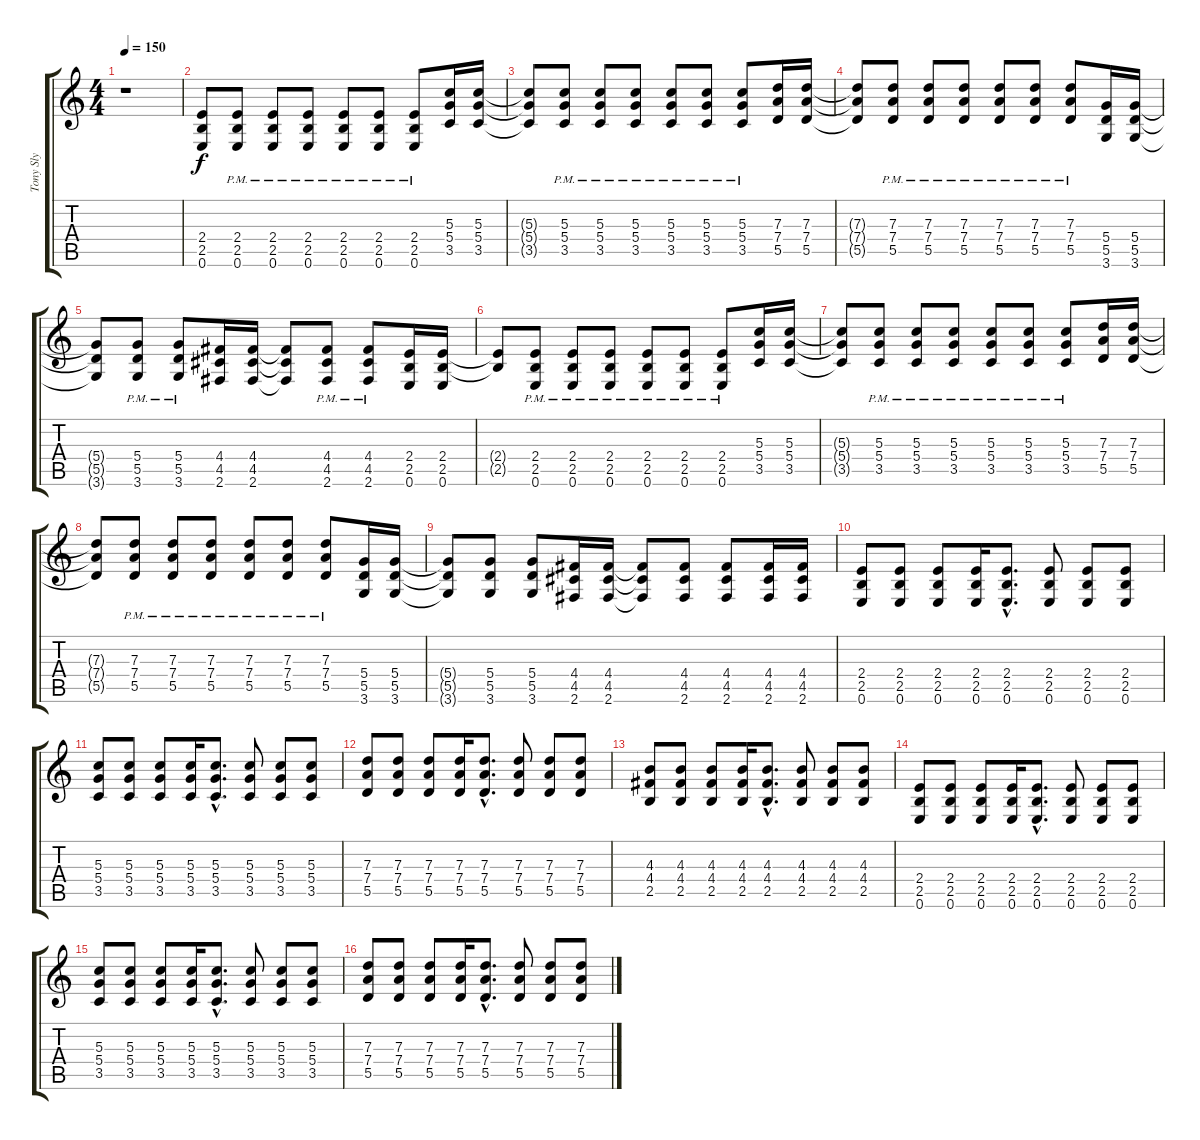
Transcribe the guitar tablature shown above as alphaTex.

\track ("Tony Sly" "Tony Sly") {instrument distortionguitar}
\staff {score tabs}
\tuning (E4 B3 G3 D3 A2 E2) {hide}
\ts (4 4)
\tempo 150
\clef g2
\ks c
r.1{txt "" dy f instrument distortionguitar} |
(2.4 2.5 0.6).8 (2.4{pm} 2.5{pm} 0.6{pm}).8 (2.4{pm} 2.5{pm} 0.6{pm}).8 (2.4{pm} 2.5{pm} 0.6{pm}).8 (2.4{pm} 2.5{pm} 0.6{pm}).8 (2.4{pm} 2.5{pm} 0.6{pm}).8 (2.4{pm} 2.5{pm} 0.6{pm}).8 (5.3 5.4 3.5).16 (5.3 5.4 3.5).16 |
(5.3{t} 5.4{t} 3.5{t}).8 (5.3{pm} 5.4{pm} 3.5{pm}).8 (5.3{pm} 5.4{pm} 3.5{pm}).8 (5.3{pm} 5.4{pm} 3.5{pm}).8 (5.3{pm} 5.4{pm} 3.5{pm}).8 (5.3{pm} 5.4{pm} 3.5{pm}).8 (5.3{pm} 5.4{pm} 3.5{pm}).8 (7.3 7.4 5.5).16 (7.3 7.4 5.5).16 |
(7.3{t} 7.4{t} 5.5{t}).8 (7.3{pm} 7.4{pm} 5.5{pm}).8 (7.3{pm} 7.4{pm} 5.5{pm}).8 (7.3{pm} 7.4{pm} 5.5{pm}).8 (7.3{pm} 7.4{pm} 5.5{pm}).8 (7.3{pm} 7.4{pm} 5.5{pm}).8 (7.3{pm} 7.4{pm} 5.5{pm}).8 (5.4 5.5 3.6).16 (5.4 5.5 3.6).16 |
(5.4{t} 5.5{t} 3.6{t}).8 (5.4{pm} 5.5{pm} 3.6{pm}).8 (5.4{pm} 5.5{pm} 3.6{pm}).8 (4.4 4.5 2.6).16 (4.4 4.5 2.6).16 (4.4{t} 4.5{t} 2.6{t}).8 (4.4{pm} 4.5{pm} 2.6{pm}).8 (4.4 4.5{pm} 2.6{pm}).8 (2.4 2.5 0.6).16 (2.4 2.5 0.6).16 |
(2.4{t} 2.5{t}).8 (2.4{pm} 2.5{pm} 0.6{pm}).8 (2.4{pm} 2.5{pm} 0.6{pm}).8 (2.4{pm} 2.5{pm} 0.6{pm}).8 (2.4{pm} 2.5{pm} 0.6{pm}).8 (2.4{pm} 2.5{pm} 0.6{pm}).8 (2.4{pm} 2.5{pm} 0.6{pm}).8 (5.3 5.4 3.5).16 (5.3 5.4 3.5).16 |
(5.3{t} 5.4{t} 3.5{t}).8 (5.3{pm} 5.4{pm} 3.5{pm}).8 (5.3{pm} 5.4{pm} 3.5{pm}).8 (5.3{pm} 5.4{pm} 3.5{pm}).8 (5.3{pm} 5.4{pm} 3.5{pm}).8 (5.3{pm} 5.4{pm} 3.5{pm}).8 (5.3{pm} 5.4{pm} 3.5{pm}).8 (7.3 7.4 5.5).16 (7.3 7.4 5.5).16 |
(7.3{t} 7.4{t} 5.5{t}).8 (7.3{pm} 7.4{pm} 5.5{pm}).8 (7.3{pm} 7.4{pm} 5.5{pm}).8 (7.3{pm} 7.4{pm} 5.5{pm}).8 (7.3{pm} 7.4{pm} 5.5{pm}).8 (7.3{pm} 7.4{pm} 5.5{pm}).8 (7.3{pm} 7.4{pm} 5.5{pm}).8 (5.4 5.5 3.6).16 (5.4 5.5 3.6).16 |
(5.4{t} 5.5{t} 3.6{t}).8 (5.4 5.5 3.6).8 (5.4 5.5 3.6).8 (4.4 4.5 2.6).16 (4.4 4.5 2.6).16 (4.4{t} 4.5{t} 2.6{t}).8 (4.4 4.5 2.6).8 (4.4 4.5 2.6).8 (4.4 4.5 2.6).16 (4.4 4.5 2.6).16 |
(2.4 2.5 0.6).8 (2.4 2.5 0.6).8 (2.4 2.5 0.6).8 (2.4 2.5 0.6).16 (2.4{hac} 2.5{hac} 0.6{hac}).8{d} (2.4 2.5 0.6).8 (2.4 2.5 0.6).8 (2.4 2.5 0.6).8 |
(5.3 5.4 3.5).8 (5.3 5.4 3.5).8 (5.3 5.4 3.5).8 (5.3 5.4 3.5).16 (5.3{hac} 5.4{hac} 3.5{hac}).8{d} (5.3 5.4 3.5).8 (5.3 5.4 3.5).8 (5.3 5.4 3.5).8 |
(7.3 7.4 5.5).8 (7.3 7.4 5.5).8 (7.3 7.4 5.5).8 (7.3 7.4 5.5).16 (7.3{hac} 7.4{hac} 5.5{hac}).8{d} (7.3 7.4 5.5).8 (7.3 7.4 5.5).8 (7.3 7.4 5.5).8 |
(4.3 4.4 2.5).8 (4.3 4.4 2.5).8 (4.3 4.4 2.5).8 (4.3 4.4 2.5).16 (4.3{hac} 4.4{hac} 2.5{hac}).8{d} (4.3 4.4 2.5).8 (4.3 4.4 2.5).8 (4.3 4.4 2.5).8 |
(2.4 2.5 0.6).8 (2.4 2.5 0.6).8 (2.4 2.5 0.6).8 (2.4 2.5 0.6).16 (2.4{hac} 2.5{hac} 0.6{hac}).8{d} (2.4 2.5 0.6).8 (2.4 2.5 0.6).8 (2.4 2.5 0.6).8 |
(5.3 5.4 3.5).8 (5.3 5.4 3.5).8 (5.3 5.4 3.5).8 (5.3 5.4 3.5).16 (5.3{hac} 5.4{hac} 3.5{hac}).8{d} (5.3 5.4 3.5).8 (5.3 5.4 3.5).8 (5.3 5.4 3.5).8 |
(7.3 7.4 5.5).8 (7.3 7.4 5.5).8 (7.3 7.4 5.5).8 (7.3 7.4 5.5).16 (7.3{hac} 7.4{hac} 5.5{hac}).8{d} (7.3 7.4 5.5).8 (7.3 7.4 5.5).8 (7.3 7.4 5.5).8
